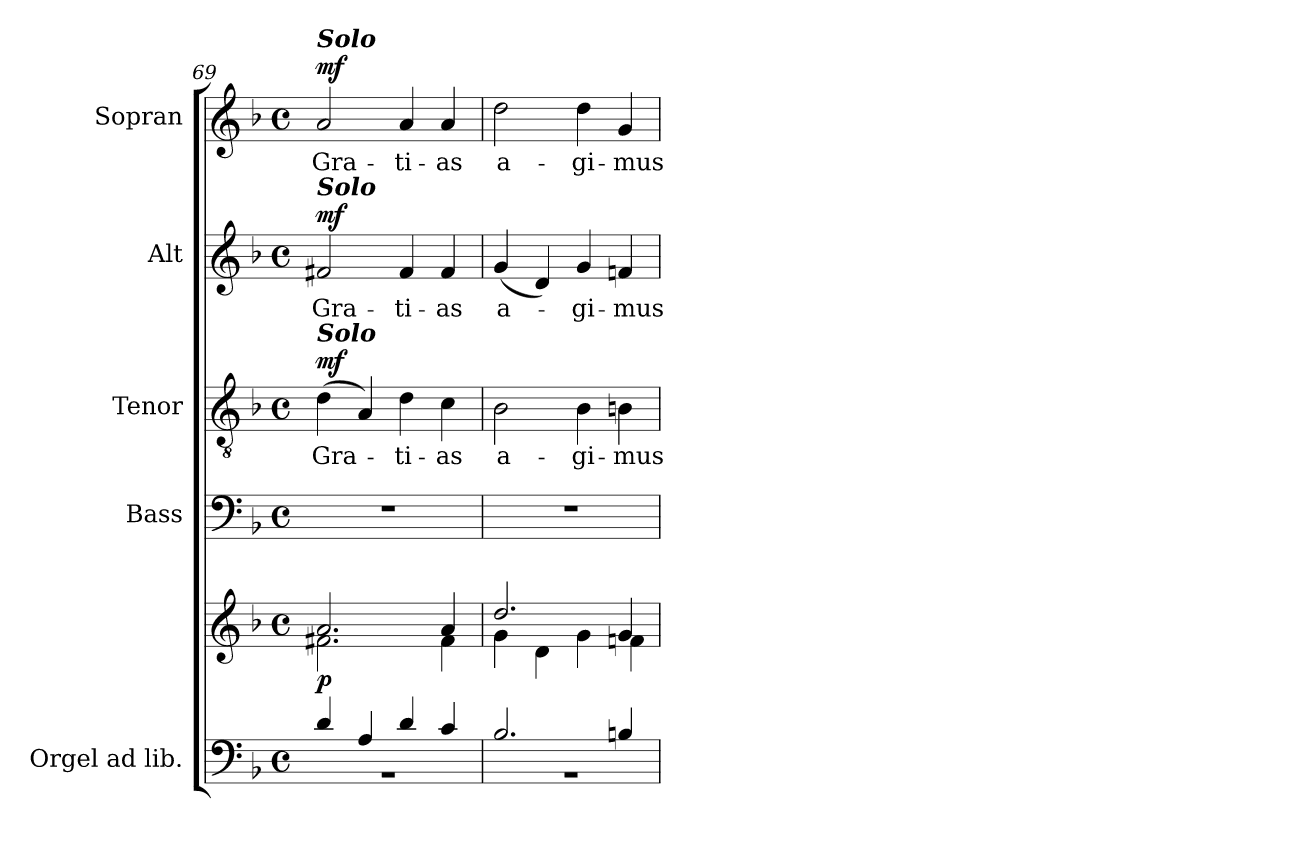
**kern	**kern	**dynam	**kern	**kern	**text	**dynam	**kern	**text	**dynam	**kern	**text	**dynam
*part5	*part5	*part5	*part4	*part3	*part3	*part3	*part2	*part2	*part2	*part1	*part1	*part1
*staff6	*staff5	*staff5/6	*staff4	*staff3	*staff3	*staff3	*staff2	*staff2	*staff2	*staff1	*staff1	*staff1
*I"Orgel ad lib.	*	*	*I"Bass	*I"Tenor	*	*	*I"Alt	*	*	*I"Sopran	*	*
*	*	*	*I'B.	*I'T.	*	*	*I'A.	*	*	*I'S.	*	*
*clefF4	*clefG2	*	*clefF4	*clefGv2	*	*	*clefG2	*	*	*clefG2	*	*
*k[b-]	*k[b-]	*	*k[b-]	*k[b-]	*	*	*k[b-]	*	*	*k[b-]	*	*
*F:	*F:	*	*F:	*F:	*	*	*F:	*	*	*F:	*	*
*M4/4	*M4/4	*	*M4/4	*M4/4	*	*	*M4/4	*	*	*M4/4	*	*
*met(c)	*met(c)	*	*met(c)	*met(c)	*	*	*met(c)	*	*	*met(c)	*	*
=69	=69	=69	=69	=69	=69	=69	=69	=69	=69	=69	=69	=69
*^	*^	*	*	*	*	*	*	*	*	*	*	*
!	!	!	!	!	!	!	!	!	!	!	!	!LO:TX:a:Bi:t=Solo	!	!
!	!	!	!	!	!	!	!	!	!LO:TX:a:Bi:t=Solo	!	!	!	!	!
!	!	!	!	!	!	!LO:TX:a:Bi:t=Solo	!	!	!	!	!	!	!	!
!	!	!	!	!LO:DY:b	!	!	!LO:LY:b	!LO:DY:a	!	!LO:LY:b	!LO:DY:a	!	!LO:LY:b	!LO:DY:a
4d/	1rBB	2.a/	2.f#X\	p	1r	(>4d\	Gra-	mf	2f#X/	Gra-	mf	2a/	Gra-	mf
4A/	.	.	.	.	.	4A/)	.	.	.	.	.	.	.	.
!	!	!	!	!	!	!	!LO:LY:b	!	!	!LO:LY:b	!	!	!LO:LY:b	!
4d/	.	.	.	.	.	4d\	-ti-	.	4f#/	-ti-	.	4a/	-ti-	.
!	!	!	!	!	!	!	!LO:LY:b	!	!	!LO:LY:b	!	!	!LO:LY:b	!
4c/	.	4a/	4f#\	.	.	4c\	-as	.	4f#/	-as	.	4a/	-as	.
=70	=70	=70	=70	=70	=70	=70	=70	=70	=70	=70	=70	=70	=70	=70
!	!	!	!	!	!	!	!LO:LY:b	!	!	!LO:LY:b	!	!	!LO:LY:b	!
2.B-/	1rBB	2.dd/	4g\	.	1r	2B-\	a-	.	(<4g/	a-	.	2dd\	a-	.
.	.	.	4d\	.	.	.	.	.	4d/)	.	.	.	.	.
!	!	!	!	!	!	!	!LO:LY:b	!	!	!LO:LY:b	!	!	!LO:LY:b	!
.	.	.	4g\	.	.	4B-\	-gi-	.	4g/	-gi-	.	4dd\	-gi-	.
!	!	!	!	!	!	!	!LO:LY:b	!	!	!LO:LY:b	!	!	!LO:LY:b	!
4Bn/	.	4g/	4fn\	.	.	4Bn\	-mus	.	4fn/	-mus	.	4g/	-mus	.
*v	*v	*	*	*	*	*	*	*	*	*	*	*	*	*
*	*v	*v	*	*	*	*	*	*	*	*	*	*	*
=	=	=	=	=	=	=	=	=	=	=	=	=
*-	*-	*-	*-	*-	*-	*-	*-	*-	*-	*-	*-	*-
